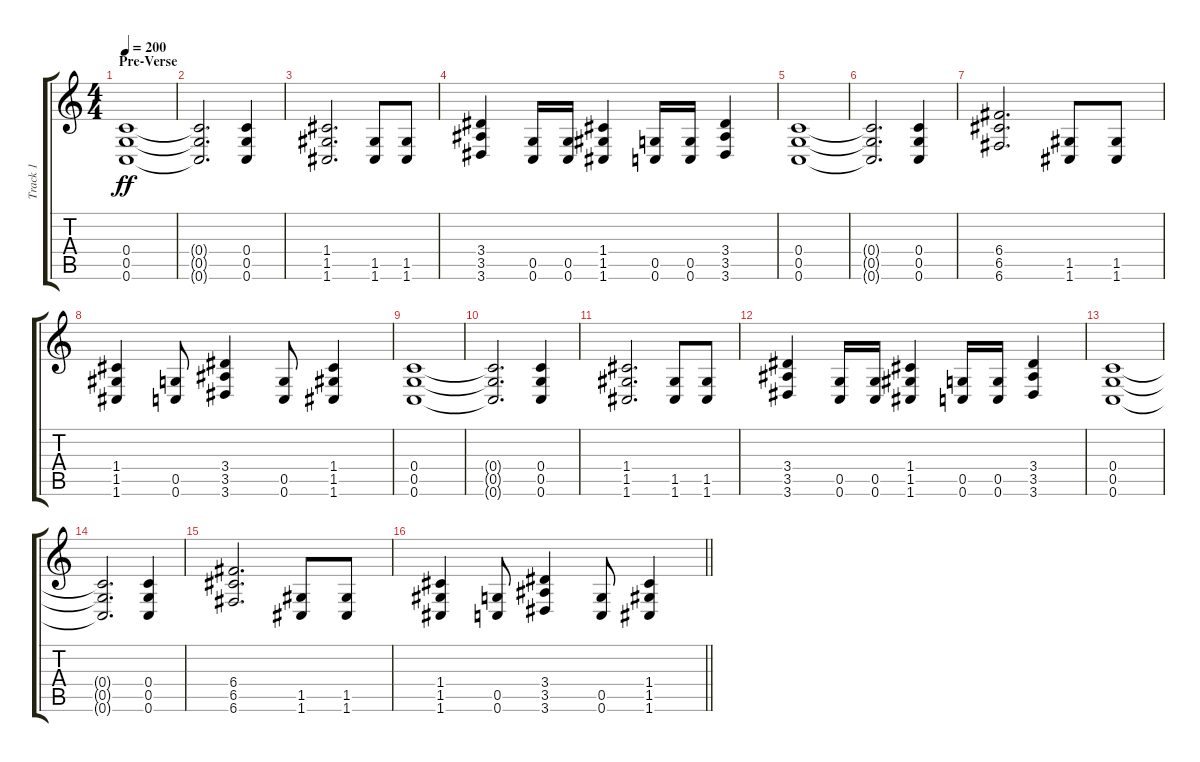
\track ("Track 1" "Track 1") {instrument distortionguitar}
\staff {score tabs}
\tuning (D4 A3 F3 C3 G2 C2) {hide}
\ts (4 4)
\section ("" "Pre-Verse")
\tempo 200
\clef g2
\ks c
(0.4 0.5 0.6).1{dy ff} |
(0.4{t} 0.5{t} 0.6{t}).2{d} (0.4 0.5 0.6).4 |
(1.4 1.5 1.6).2{d} (1.5 1.6).8 (1.5 1.6).8 |
(3.4 3.5 3.6).4 (0.5 0.6).16 (0.5 0.6).16 (1.4 1.5 1.6).4 (0.5 0.6).16 (0.5 0.6).16 (3.4 3.5 3.6).4 |
(0.4 0.5 0.6).1 |
(0.4{t} 0.5{t} 0.6{t}).2{d} (0.4 0.5 0.6).4 |
(6.4 6.5 6.6).2{d} (1.5 1.6).8 (1.5 1.6).8 |
(1.4 1.5 1.6).4 (0.5 0.6).8 (3.4 3.5 3.6).4 (0.5 0.6).8 (1.4 1.5 1.6).4 |
(0.4 0.5 0.6).1 |
(0.4{t} 0.5{t} 0.6{t}).2{d} (0.4 0.5 0.6).4 |
(1.4 1.5 1.6).2{d} (1.5 1.6).8 (1.5 1.6).8 |
(3.4 3.5 3.6).4 (0.5 0.6).16 (0.5 0.6).16 (1.4 1.5 1.6).4 (0.5 0.6).16 (0.5 0.6).16 (3.4 3.5 3.6).4 |
(0.4 0.5 0.6).1 |
(0.4{t} 0.5{t} 0.6{t}).2{d} (0.4 0.5 0.6).4 |
(6.4 6.5 6.6).2{d} (1.5 1.6).8 (1.5 1.6).8 |
\barLineRight lightlight
(1.4 1.5 1.6).4 (0.5 0.6).8 (3.4 3.5 3.6).4 (0.5 0.6).8 (1.4 1.5 1.6).4
